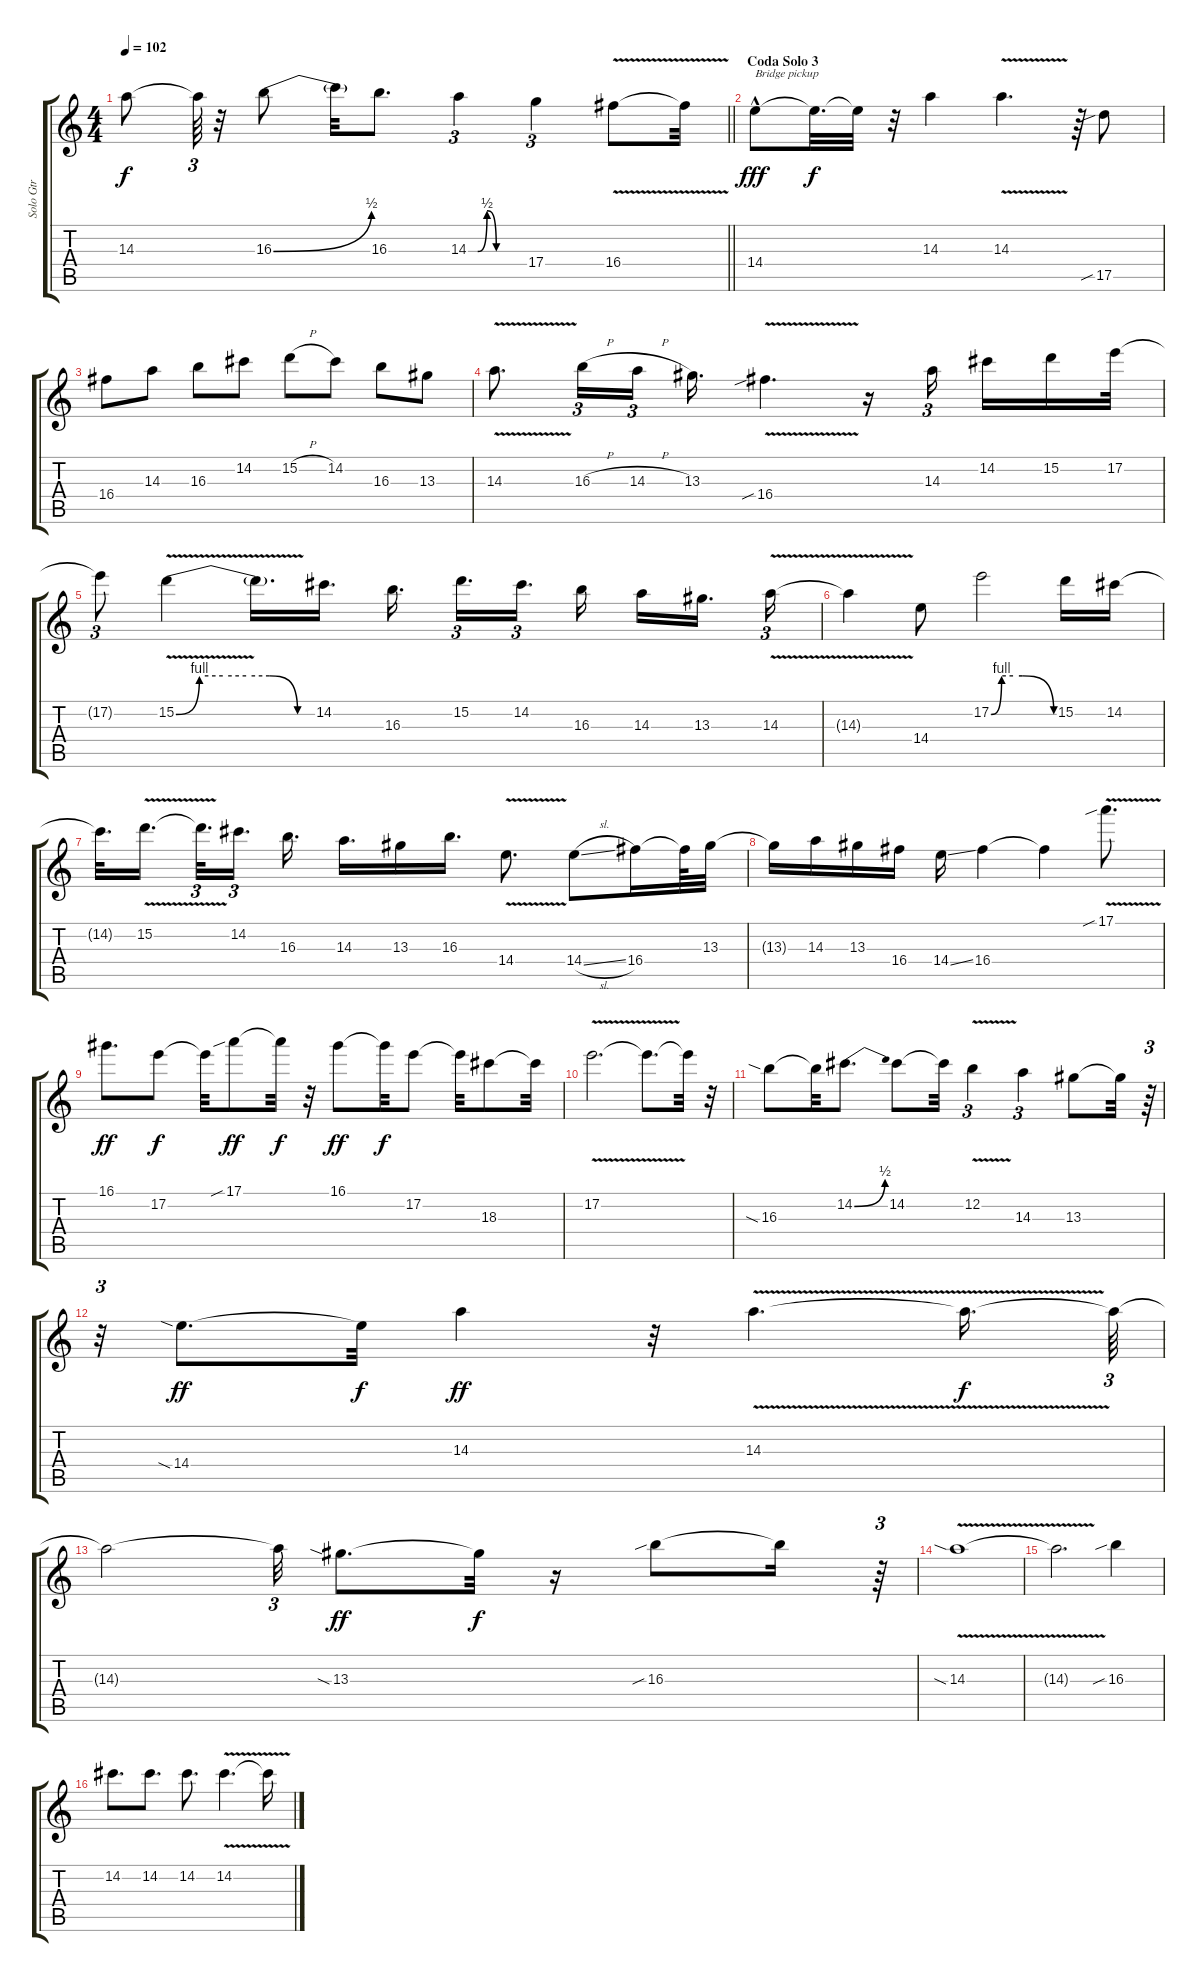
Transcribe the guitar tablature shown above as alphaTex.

\track ("Solo Gtr" "Solo Gtr") {instrument overdrivenguitar}
\staff {score tabs}
\tuning (E4 B3 G3 D3 A2 E2) {hide}
\ts (4 4)
\tempo 102
\clef g2
\barLineRight lightlight
\ks c
14.3{t}.8{dy f} 14.3{t}.64{tu (3 2)} r.32 16.3{be (bend 0 0 60 2)}.8 16.3{t}.32 16.3.8{d} 14.3{be (custom 0 0 10 0 20 2 30 0 60 0)}.4{tu (3 2)} 17.4.4{tu (3 2)} 16.4{v}.8 16.4{t}.32 |
\section ("" "Coda Solo 3")
14.4{hac}.8{txt "Bridge pickup" dy fff} 14.4{t}.32{d dy f} 14.4{t}.32 r.32 14.3.4 14.3{v}.4{d} r.64 17.5{sib}.8 |
16.4.8 14.3.8 16.3.8 14.2.8 15.2{h}.8 14.2.8 16.3.8 13.3.8 |
14.3{v}.8{d} 16.3{h}.16{tu (3 2)} 14.3{h}.16{tu (3 2)} 13.3.16{d} 16.4{v sib}.4{d} r.16 14.3.16{tu (3 2) beam splitsecondary} 14.2.16 15.2.16 17.2.32 |
17.2{t}.8{tu (3 2)} 15.2{be (custom 0 0 10 4 20 4 30 4 40 4 52 0 60 0) v}.4 15.2{t}.16{d} 14.2.16{d} 16.3.16{d beam splitsecondary} 15.2.16{d tu (3 2)} 14.2.16{d tu (3 2) beam splitsecondary} 16.3.16 14.3.16 13.3.16{d beam splitsecondary} 14.3{v}.16{tu (3 2)} |
14.3{v t}.4 14.4.8 17.2{be (custom 0 0 10 4 21 4 30 4 60 0)}.2 15.2.16 14.2.16 |
14.2{t}.32{d} 15.2{v}.16{d beam splitsecondary} 15.2{t}.32{d tu (3 2)} 14.2.16{d tu (3 2) beam splitsecondary} 16.3.16{d} 14.3.16{d} 13.3.16 16.3.16{d} 14.4{v}.8{d} 14.4{sl}.8 16.4.16 16.4{t}.64 13.3.32 |
13.3{t}.16 14.3.16 13.3.16 16.4.16 14.4{ss}.16 16.4.4 16.4{t}.4 17.1{v sib}.8{d} |
16.1.8{d dy ff} 17.2.8{dy f} 17.2{t}.32 17.1{sib}.8{dy ff} 17.1{t}.32{dy f} r.32 16.1.8{dy ff} 16.1{t}.32{dy f} 17.2.8 17.2{t}.32 18.3.8 18.3{t}.32 |
17.2{v}.2{d} 17.2{t}.8{d} 17.2{t}.32 r.32 |
16.3{sia}.8 16.3{t}.32 14.2{be (bend 0 0 60 2)}.8{d} 14.2.8 14.2{t}.32 12.2{v}.4{tu (3 2)} 14.3.4{tu (3 2)} 13.3.8 13.3{t}.32 r.64{tu (3 2)} |
r.32{tu (3 2)} 14.4{sia}.8{d dy ff} 14.4{t}.32{dy f} 14.3.4{dy ff} r.32 14.3{v}.4{d} 14.3{t}.16{d dy f} 14.3{t}.64{tu (3 2)} |
14.3{t}.2 14.3{t}.32{tu (3 2)} 13.3{sia}.8{d dy ff} 13.3{t}.32{dy f} r.16 16.3{sib}.8 16.3{t}.16 r.64{tu (3 2)} |
14.3{v sia}.1 |
14.3{t}.2{d} 16.3{sib}.4 |
14.2.8{d} 14.2.8{d} 14.2.8{d} 14.2{v}.4{d} 14.2{t}.16
